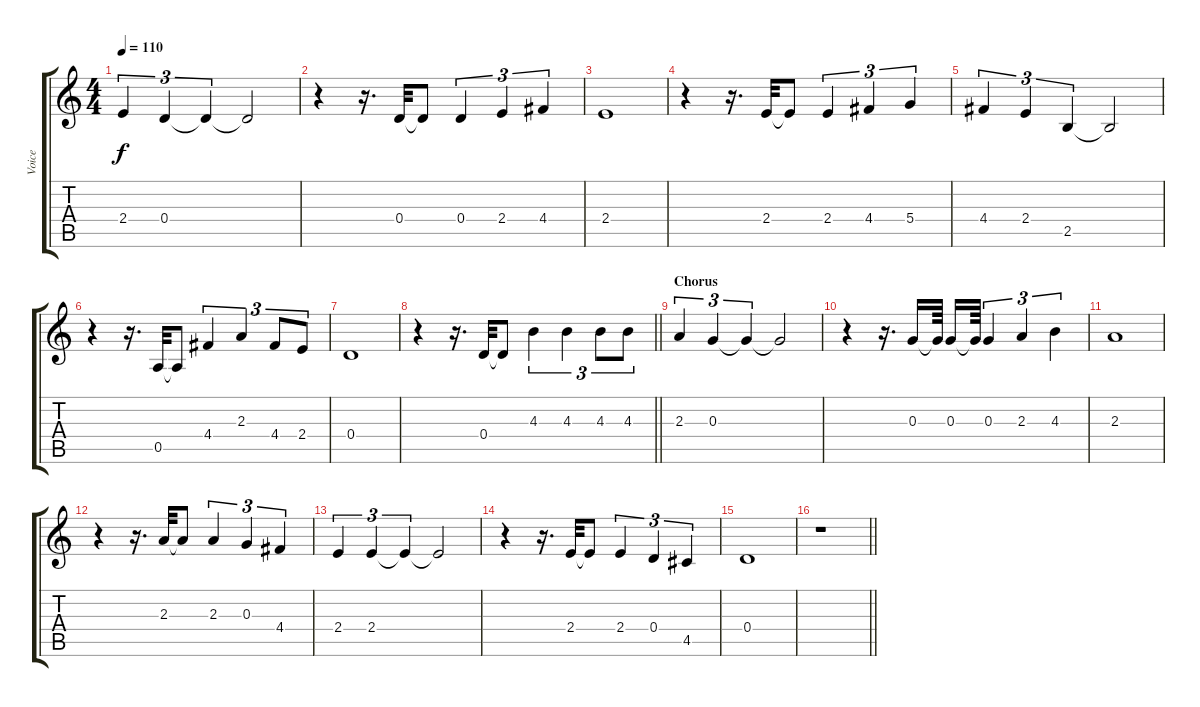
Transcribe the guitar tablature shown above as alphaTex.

\track ("Voice" "Voice") {instrument acousticguitarsteel}
\staff {score tabs}
\tuning (E4 B3 G3 D3 A2 E2) {hide}
\ts (4 4)
\tempo 110
\clef g2
\ks c
2.4.4{tu (3 2) dy f} 0.4.4{tu (3 2)} 0.4{t}.4{tu (3 2)} 0.4{t}.2 |
r.4 r.16{d} 0.4.32 0.4{t}.8 0.4.4{tu (3 2)} 2.4.4{tu (3 2)} 4.4.4{tu (3 2)} |
2.4.1 |
r.4 r.16{d} 2.4.32 2.4{t}.8 2.4.4{tu (3 2)} 4.4.4{tu (3 2)} 5.4.4{tu (3 2)} |
4.4.4{tu (3 2)} 2.4.4{tu (3 2)} 2.5.4{tu (3 2)} 2.5{t}.2 |
r.4 r.16{d} 0.5.32 0.5{t}.8 4.4.4{tu (3 2)} 2.3.4{tu (3 2)} 4.4.8{tu (3 2)} 2.4.8{tu (3 2)} |
0.4.1 |
\barLineRight lightlight
r.4 r.16{d} 0.4.32 0.4{t}.8 4.3.4{tu (3 2)} 4.3.4{tu (3 2)} 4.3.8{tu (3 2)} 4.3.8{tu (3 2)} |
\section ("" "Chorus")
2.3.4{tu (3 2)} 0.3.4{tu (3 2)} 0.3{t}.4{tu (3 2)} 0.3{t}.2 |
r.4 r.16{d} 0.3.16 0.3{t}.64{beam split} 0.3.16 0.3{t}.64 0.3.4{tu (3 2)} 2.3.4{tu (3 2)} 4.3.4{tu (3 2)} |
2.3.1 |
r.4 r.16{d} 2.3.32 2.3{t}.8 2.3.4{tu (3 2)} 0.3.4{tu (3 2)} 4.4.4{tu (3 2)} |
2.4.4{tu (3 2)} 2.4.4{tu (3 2)} 2.4{t}.4{tu (3 2)} 2.4{t}.2 |
r.4 r.16{d} 2.4.32 2.4{t}.8 2.4.4{tu (3 2)} 0.4.4{tu (3 2)} 4.5.4{tu (3 2)} |
0.4.1 |
\barLineRight lightlight
r.1
